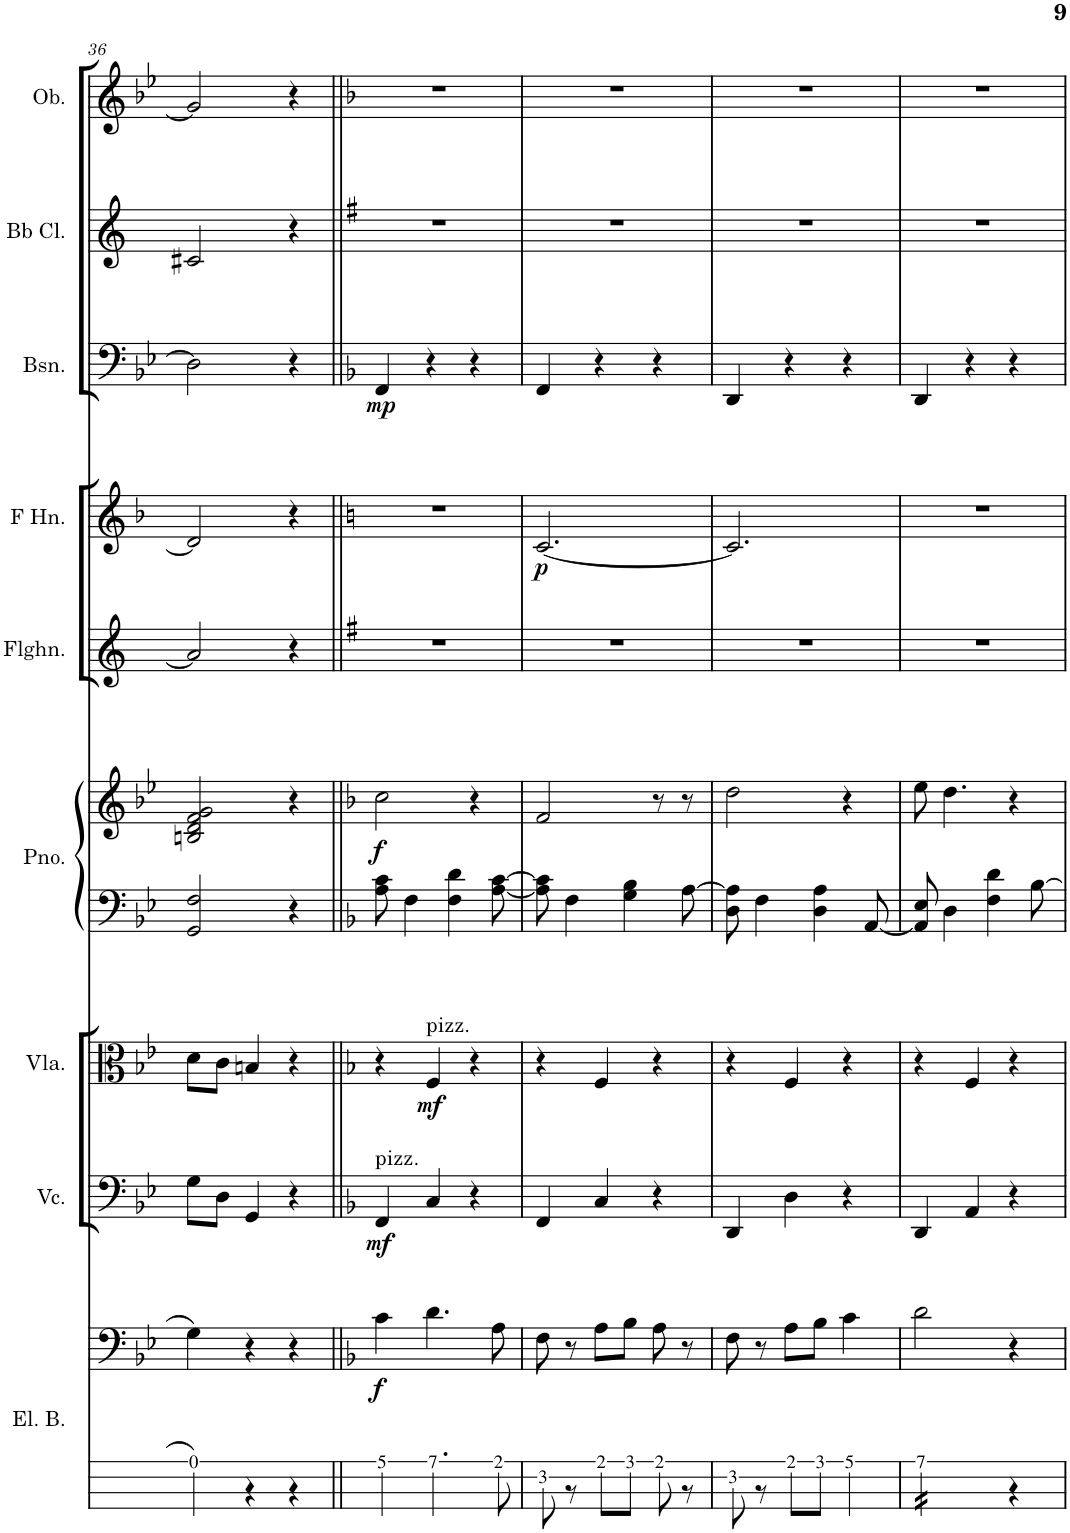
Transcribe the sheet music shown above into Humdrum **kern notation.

**kern	**kern	**dynam	**kern	**dynam	**kern	**dynam	**kern	**kern	**dynam	**kern	**kern	**dynam	**kern	**dynam	**kern	**kern
*part9	*part9	*part9	*part8	*part8	*part7	*part7	*part6	*part6	*part6	*part5	*part4	*part4	*part3	*part3	*part2	*part1
*staff11	*staff10	*staff10/11	*staff9	*staff9	*staff8	*staff8	*staff7	*staff6	*staff6/7	*staff5	*staff4	*staff4	*staff3	*staff3	*staff2	*staff1
*I"Electric Bass	*	*	*I"Violoncello	*	*I"Viola	*	*I"Piano	*	*	*I"Flugelhorn	*I"Horn in F	*	*I"Bassoon	*	*I"Bb Clarinet	*I"Oboe
*I'El. B.	*	*	*I'Vc.	*	*I'Vla.	*	*I'Pno.	*	*	*I'Flghn.	*	*	*I'Bsn.	*	*I'Bb Cl.	*I'Ob.
!!LO:PB:g=z
*	*clefF4	*	*clefF4	*	*clefC3	*	*clefF4	*clefG2	*	*clefG2	*clefG2	*	*clefF4	*	*clefG2	*clefG2
*Trd7c12	*Trd7c12	*	*	*	*	*	*	*	*	*Trd1c2	*Trd4c7	*	*	*	*Trd1c2	*
*k[b-e-]	*k[b-e-]	*	*k[b-e-]	*	*k[b-e-]	*	*k[b-e-]	*k[b-e-]	*	*k[]	*k[b-]	*	*k[b-e-]	*	*k[]	*k[b-e-]
*M3/4	*M3/4	*	*M3/4	*	*M3/4	*	*M3/4	*M3/4	*	*M3/4	*M3/4	*	*M3/4	*	*M3/4	*M3/4
=36	=36	=36	=36	=36	=36	=36	=36	=36	=36	=36	=36	=36	=36	=36	=36	=36
4G\	4G\	.	8G\L	.	8d\L	.	2GG/ 2F/	2Bn/ 2d/ 2f/ 2g/	.	2a/]	2d/]	.	2D\]	.	2c#X/	2g/]
.	.	.	8D\J	.	8c\J	.	.	.	.	.	.	.	.	.	.	.
4r	4r	.	4GG/	.	4Bn/	.	.	.	.	.	.	.	.	.	.	.
4r	4r	.	4r	.	4r	.	4r	4r	.	4r	4r	.	4r	.	4r	4r
=37||	=37||	=37||	=37||	=37||	=37||	=37||	=37||	=37||	=37||	=37||	=37||	=37||	=37||	=37||	=37||	=37||
*k[b-]	*k[b-]	*	*k[b-]	*	*k[b-]	*	*k[b-]	*k[b-]	*	*k[f#]	*k[]	*	*k[b-]	*	*k[f#]	*k[b-]
!	!	!	!LO:TX:a:t=pizz.	!	!	!	!	!	!	!	!	!	!	!	!	!
!	!	!LO:DY:b	!	!LO:DY:b	!	!	!	!	!LO:DY:b	!	!	!	!	!LO:DY:b	!	!
4c\	4c\	f	4FF/	mf	4r	.	8A\ 8c\	2cc\	f	2.r	2.r	.	4FF/	mp	2.r	2.r
.	.	.	.	.	.	.	4F\	.	.	.	.	.	.	.	.	.
!	!	!	!	!	!LO:TX:a:t=pizz.	!	!	!	!	!	!	!	!	!	!	!
!	!	!	!	!	!	!LO:DY:b	!	!	!	!	!	!	!	!	!	!
4.d\	4.d\	.	4C/	.	4F/	mf	.	.	.	.	.	.	4r	.	.	.
.	.	.	.	.	.	.	4F\ 4d\	.	.	.	.	.	.	.	.	.
.	.	.	4r	.	4r	.	.	4r	.	.	.	.	4r	.	.	.
8A\	8A\	.	.	.	.	.	[8A\ [8c\	.	.	.	.	.	.	.	.	.
=38	=38	=38	=38	=38	=38	=38	=38	=38	=38	=38	=38	=38	=38	=38	=38	=38
!	!	!	!	!	!	!	!	!	!	!	!	!LO:DY:b	!	!	!	!
8F\	8F\	.	4FF/	.	4r	.	8A\] 8c\]	2f/	.	2.r	[2.c/	p	4FF/	.	2.r	2.r
8r	8r	.	.	.	.	.	4F\	.	.	.	.	.	.	.	.	.
8A\L	8A\L	.	4C/	.	4F/	.	.	.	.	.	.	.	4r	.	.	.
8B-\J	8B-\J	.	.	.	.	.	4G\ 4B-\	.	.	.	.	.	.	.	.	.
8A\	8A\	.	4r	.	4r	.	.	8r	.	.	.	.	4r	.	.	.
8r	8r	.	.	.	.	.	[8A\	8r	.	.	.	.	.	.	.	.
=39	=39	=39	=39	=39	=39	=39	=39	=39	=39	=39	=39	=39	=39	=39	=39	=39
8F\	8F\	.	4DD/	.	4r	.	8D\ 8A\]	2dd\	.	2.r	2.c/]	.	4DD/	.	2.r	2.r
8r	8r	.	.	.	.	.	4F\	.	.	.	.	.	.	.	.	.
8A\L	8A\L	.	4D\	.	4F/	.	.	.	.	.	.	.	4r	.	.	.
8B-\J	8B-\J	.	.	.	.	.	4D\ 4A\	.	.	.	.	.	.	.	.	.
4c\	4c\	.	4r	.	4r	.	.	4r	.	.	.	.	4r	.	.	.
.	.	.	.	.	.	.	[8AA/	.	.	.	.	.	.	.	.	.
=40	=40	=40	=40	=40	=40	=40	=40	=40	=40	=40	=40	=40	=40	=40	=40	=40
2d\	2d\	.	4DD/	.	4r	.	8AA/] 8E/	8ee\	.	2.r	2.r	.	4DD/	.	2.r	2.r
.	.	.	.	.	.	.	4D\	4.dd\	.	.	.	.	.	.	.	.
.	.	.	4AA/	.	4F/	.	.	.	.	.	.	.	4r	.	.	.
.	.	.	.	.	.	.	4F\ 4d\	.	.	.	.	.	.	.	.	.
4r	4r	.	4r	.	4r	.	.	4r	.	.	.	.	4r	.	.	.
.	.	.	.	.	.	.	[8B-\	.	.	.	.	.	.	.	.	.
=	=	=	=	=	=	=	=	=	=	=	=	=	=	=	=	=
*-	*-	*-	*-	*-	*-	*-	*-	*-	*-	*-	*-	*-	*-	*-	*-	*-
